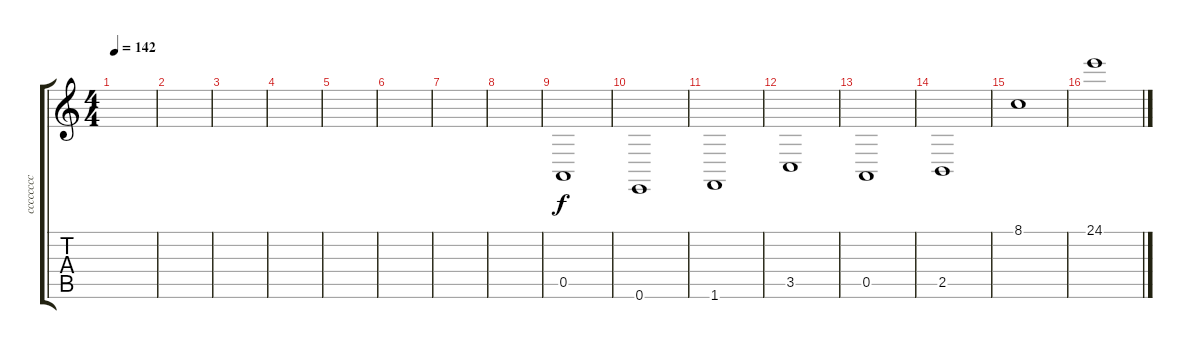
\track ("cccccccc" "cccccccc") {instrument cello}
\staff {score tabs}
\tuning (E4 B3 G3 D3 A2 E2) {hide}
\ts (4 4)
\tempo 142
\clef g2
\ks c
|
|
|
|
|
|
|
|
0.5.1 |
0.6.1 |
1.6.1 |
3.5.1 |
0.5.1 |
2.5.1 |
8.1.1 |
24.1.1
